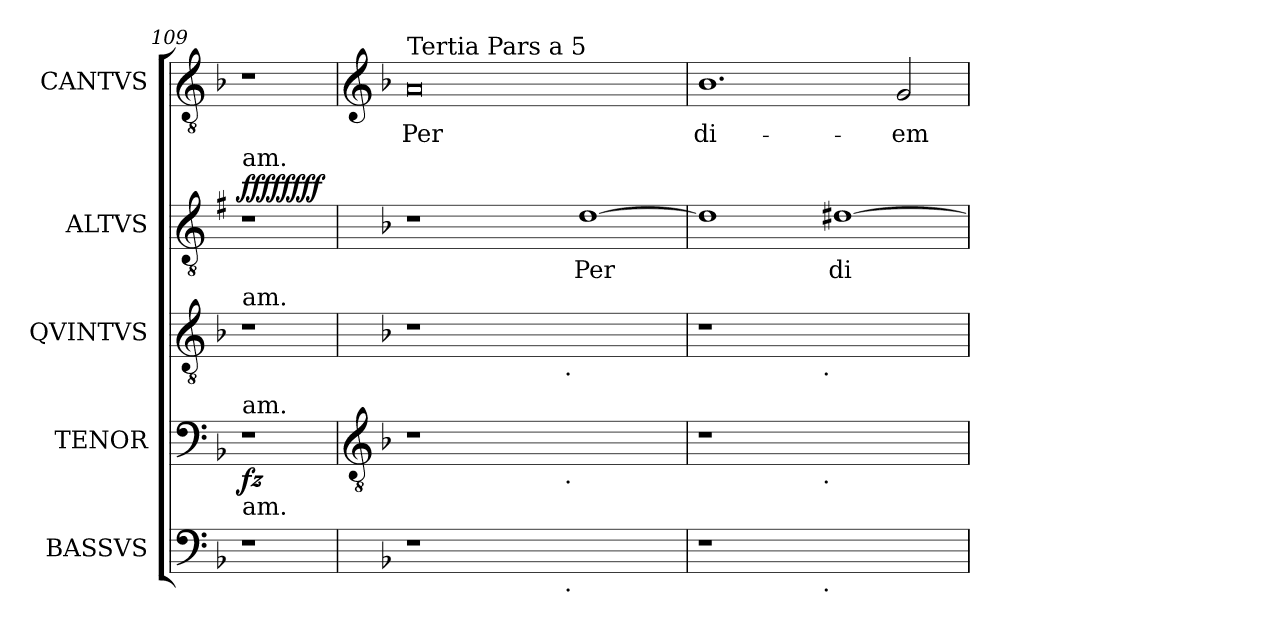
**kern	**kern	**dynam	**kern	**kern	**text	**dynam	**kern	**text
*part5	*part4	*part4	*part3	*part2	*part2	*part2	*part1	*part1
*staff5	*staff4	*staff4	*staff3	*staff2	*staff2	*staff2	*staff1	*staff1
*I"BASSVS	*I"TENOR	*	*I"QVINTVS	*I"ALTVS	*	*	*I"CANTVS	*
*clefF4	*clefF4	*	*clefGv2	*clefGv2	*	*	*clefGv2	*
*ITrd-3c-5	*ITrd-3c-5	*	*ITrd-3c-5	*ITrd-3c-5	*	*	*	*
*k[b-e-]	*k[b-e-]	*	*k[b-e-]	*k[]	*	*	*k[b-]	*
*B-:	*B-:	*	*B-:	*C:	*	*	*F:	*
=109	=109	=109	=109	=109	=109	=109	=109	=109
!	!	!	!	!LO:TX:a:t=am.	!	!	!	!
!	!	!	!LO:TX:a:t=am.	!	!	!	!	!
!	!LO:TX:a:t=am.	!	!	!	!	!	!	!
!	!LO:TX:b:t=am.	!	!	!	!	!	!	!
!	!	!LO:DY:b	!	!	!	!LO:DY:b	!	!
!	!	!	!	!	!	!LO:DY:n=1:b	!	!
1r	1r	fz	1r	1r	.	ffff ffff	1r	.
!!LO:LB:g=z
=110	=110	=110	=110	=110	=110	=110	=110	=110
*	*clefGv2	*	*	*	*	*	*clefG2	*
*	*	*	*	*k[b-e-]	*	*	*	*
*	*	*	*	*B-:	*	*	*	*
!	!	!	!	!	!	!	!LO:TX:a:t=Tertia Pars a 5	!
!	!	!	!	!	!	!	!	!LO:LY:b:cj
*^	*^	*	*^	*	*	*	*	*
1r	2ryy	1r	2ryy	.	1r	2ryy	1r	.	.	0a	Per
.	4ryy	.	4ryy	.	.	4ryy	.	.	.	.	.
.	8ryy	.	8ryy	.	.	8ryy	.	.	.	.	.
.	16ryy	.	16ryy	.	.	16ryy	.	.	.	.	.
.	64ryy	.	64ryy	.	.	64ryy	.	.	.	.	.
!	!	!	!	!	!	!LO:TX:b:t=.	!	!	!	!	!
!	!	!	!LO:TX:b:t=.	!	!	!	!	!	!	!	!
!	!LO:TX:b:t=.	!	!	!	!	!	!	!	!	!	!
.	1ryy	.	1ryy	.	.	1ryy	.	.	.	.	.
!	!	!	!	!	!	!	!	!LO:LY:b:cj	!	!	!
1ryy	.	1ryy	.	.	1ryy	.	[>1g	-Per	.	.	.
.	32.ryy	.	32.ryy	.	.	32.ryy	.	.	.	.	.
=111	=111	=111	=111	=111	=111	=111	=111	=111	=111	=111	=111
!	!	!	!	!	!	!	!	!LO:LY:b:cj	!	!	!LO:LY:b:cj
1r	2ryy	1r	2ryy	.	1r	2ryy	1g]	.	.	1.b-	di-
.	4...ryy	.	4...ryy	.	.	4...ryy	.	.	.	.	.
!	!	!	!	!	!	!LO:TX:b:t=.	!	!	!	!	!
!	!	!	!LO:TX:b:t=.	!	!	!	!	!	!	!	!
!	!LO:TX:b:t=.	!	!	!	!	!	!	!	!	!	!
.	1ryy	.	1ryy	.	.	1ryy	.	.	.	.	.
!	!	!	!	!	!	!	!	!LO:LY:b:cj	!	!	!
1ryy	.	1ryy	.	.	1ryy	.	[>1g#X	di	.	.	.
!	!	!	!	!	!	!	!	!	!	!	!LO:LY:b:cj
.	.	.	.	.	.	.	.	.	.	2g/	-em
.	32ryy	.	32ryy	.	.	32ryy	.	.	.	.	.
*v	*v	*	*	*	*v	*v	*	*	*	*	*
*	*v	*v	*	*	*	*	*	*	*
=	=	=	=	=	=	=	=	=
*-	*-	*-	*-	*-	*-	*-	*-	*-
